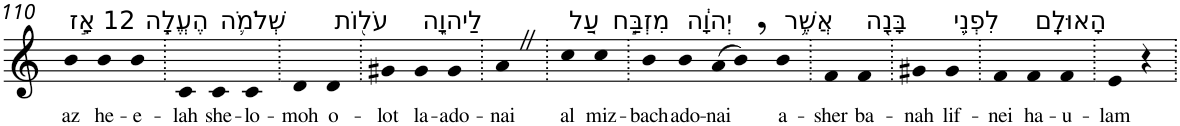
**kern	**text
*part1	*part1
*staff1	*staff1
*I"Piano	*
*I'Pno	*
!!LO:PB:g=z
*clefG2	*
*k[]	*
=110	=110
!LO:TX:a:t=12 אָ֣ז	!
!	!LO:LY:b
4b	az
!LO:TX:a:t=הֶעֱלָ֧ה	!
!	!LO:LY:b
4b	he-
!	!LO:LY:b
4b	-e-
=111.	=111.
!	!LO:LY:b
4c	-lah
!LO:TX:a:t=שְׁלֹמֹ֛ה	!
!	!LO:LY:b
4c	she-
!	!LO:LY:b
4c	-lo-
=112.	=112.
!	!LO:LY:b
4d	-moh
!LO:TX:a:t=עֹל֖וֹת	!
!	!LO:LY:b
4d	o-
=113.	=113.
!	!LO:LY:b
4g#X	-lot
!LO:TX:a:t=לַיהוָ֑ה	!
!	!LO:LY:b
4g#	la-
!	!LO:LY:b
4g#	-ado-
=114.	=114.
!	!LO:LY:b
4aZ	-nai
=115.	=115.
!LO:TX:a:t=עַ֚ל	!
!	!LO:LY:b
4cc	al
!LO:TX:a:t=מִזְבַּ֣ח	!
!	!LO:LY:b
4cc	miz-
=116.	=116.
!	!LO:LY:b
4b	-bach
!LO:TX:a:t=יְהוָ֔ה	!
!	!LO:LY:b
4b	ado-
!	!LO:LY:b
(>8a	-nai
8b,)	.
!LO:TX:a:t=אֲשֶׁ֥ר	!
!	!LO:LY:b
4b	a-
=117.	=117.
!	!LO:LY:b
4f	-sher
!LO:TX:a:t=בָּנָ֖ה	!
!	!LO:LY:b
4f	ba-
=118.	=118.
!	!LO:LY:b
4g#X	-nah
!LO:TX:a:t=לִפְנֵ֥י	!
!	!LO:LY:b
4g#	lif-
=119.	=119.
!	!LO:LY:b
4f	-nei
!LO:TX:a:t=הָאוּלָֽם	!
!	!LO:LY:b
4f	ha-
!	!LO:LY:b
4f	-u-
=120.	=120.
!	!LO:LY:b
4e	-lam
4r	.
=.	=.
*-	*-
